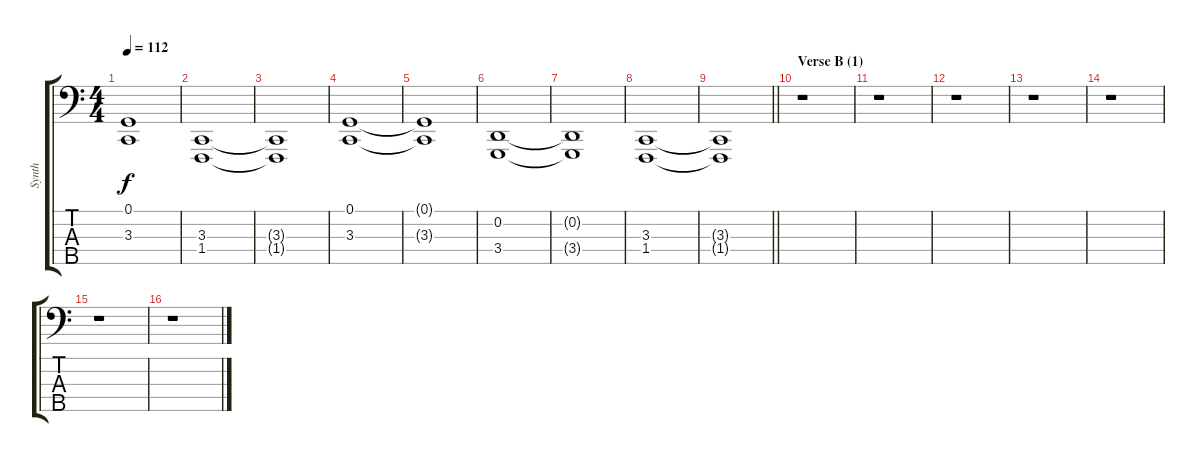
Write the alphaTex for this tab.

\track ("Synth" "Synth") {instrument pad3polysynth}
\staff {score tabs}
\tuning (G2 D2 A1 E1 B0) {hide}
\ts (4 4)
\tempo 112
\clef f4
\ks c
(0.1{t} 3.3{t}).1{dy f} |
(3.3 1.4).1 |
(3.3{t} 1.4{t}).1 |
(0.1 3.3).1 |
(0.1{t} 3.3{t}).1 |
(0.2 3.4).1 |
(0.2{t} 3.4{t}).1 |
(3.3 1.4).1 |
\barLineRight lightlight
(3.3{t} 1.4{t}).1 |
\section ("" "Verse B (1)")
r.1 |
r.1 |
r.1 |
r.1 |
r.1 |
r.1 |
r.1
